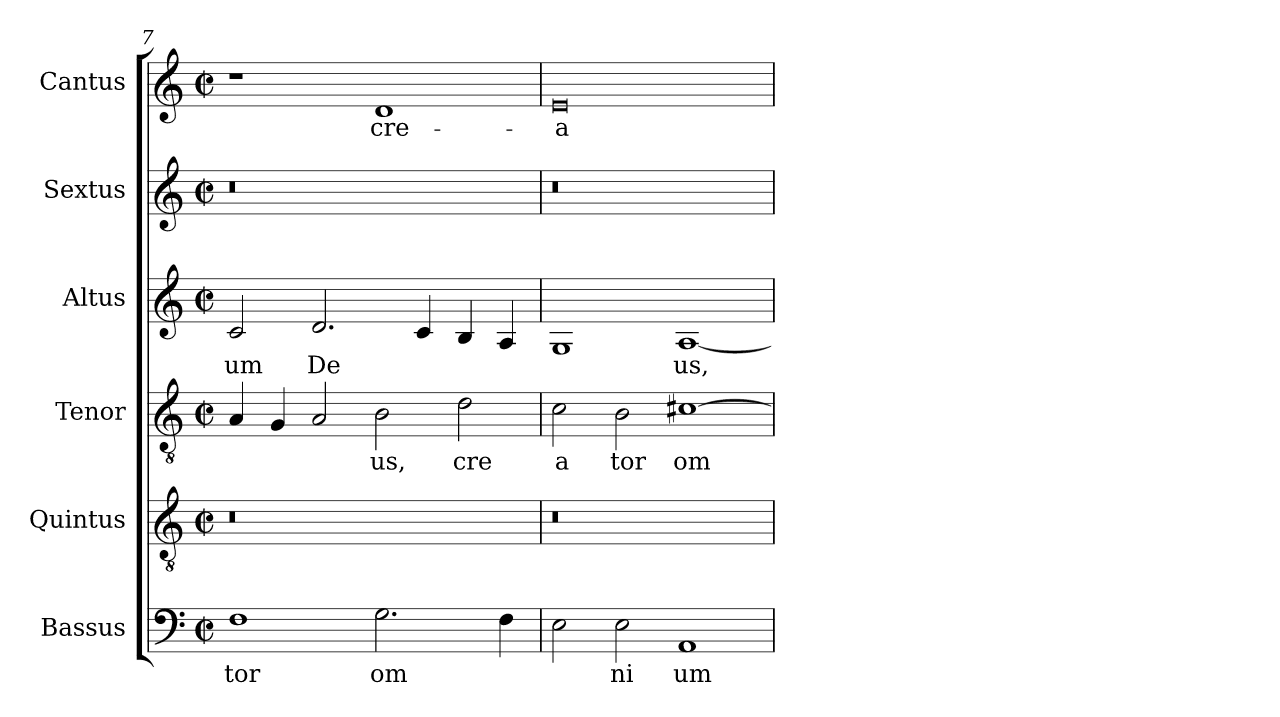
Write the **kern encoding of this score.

**kern	**text	**kern	**kern	**text	**kern	**text	**kern	**kern	**text
*part6	*part6	*part5	*part4	*part4	*part3	*part3	*part2	*part1	*part1
*staff6	*staff6	*staff5	*staff4	*staff4	*staff3	*staff3	*staff2	*staff1	*staff1
*I"Bassus	*	*I"Quintus	*I"Tenor	*	*I"Altus	*	*I"Sextus	*I"Cantus	*
!!LO:LB:g=z
*clefF4	*	*clefGv2	*clefGv2	*	*clefG2	*	*clefG2	*clefG2	*
*k[]	*	*k[]	*k[]	*	*k[]	*	*k[]	*k[]	*
*C:	*	*C:	*C:	*	*C:	*	*C:	*C:	*
*M2/2	*	*M2/2	*M2/2	*	*M2/2	*	*M2/2	*M2/2	*
*met(c|)	*	*met(c|)	*met(c|)	*	*met(c|)	*	*met(c|)	*met(c|)	*
=7	=7	=7	=7	=7	=7	=7	=7	=7	=7
!	!LO:LY:b	!	!	!LO:LY:b:cj	!	!LO:LY:b:cj	!	!	!
1F	tor	0r	4A/	.	2c/	-um	0r	1r	.
!	!	!	!	!LO:LY:b:cj	!	!	!	!	!
.	.	.	4G/	.	.	.	.	.	.
!	!	!	!	!LO:LY:b:cj	!	!LO:LY:b:cj	!	!	!
.	.	.	2A/	.	2.d/	De	.	.	.
!	!LO:LY:b	!	!	!LO:LY:b:cj	!	!	!	!	!LO:LY:b:cj
2.G\	om	.	2B\	us,	.	.	.	1d	cre-
!	!	!	!	!	!	!LO:LY:b:cj	!	!	!
.	.	.	.	.	4c/	.	.	.	.
!	!	!	!	!LO:LY:b:cj	!	!LO:LY:b:cj	!	!	!
.	.	.	2d\	cre	4B/	.	.	.	.
!	!LO:LY:b	!	!	!	!	!LO:LY:b:cj	!	!	!
4F\	.	.	.	.	4A/	.	.	.	.
=8	=8	=8	=8	=8	=8	=8	=8	=8	=8
!	!LO:LY:b	!	!	!LO:LY:b:cj	!	!LO:LY:b:cj	!	!	!LO:LY:b:cj
2E\	.	0r	2c\	a	1G	.	0r	0e	-a-
!	!LO:LY:b	!	!	!LO:LY:b:cj	!	!	!	!	!
2E\	ni	.	2B\	tor	.	.	.	.	.
!	!LO:LY:b	!	!	!LO:LY:b:cj	!	!LO:LY:b:cj	!	!	!
1AA	um	.	[>1c#X	om	[<1A	us,	.	.	.
=	=	=	=	=	=	=	=	=	=
*-	*-	*-	*-	*-	*-	*-	*-	*-	*-
